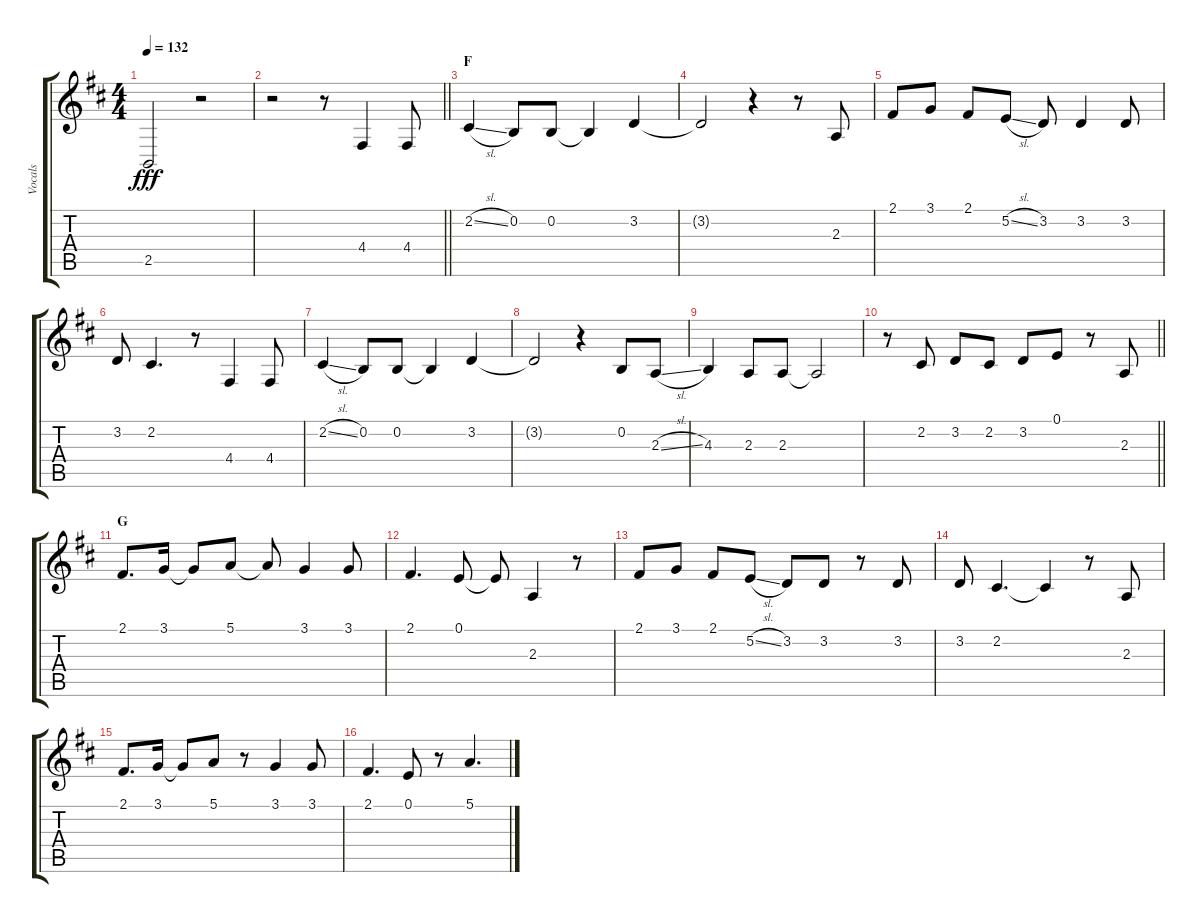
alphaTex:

\track ("Vocals" "Vocals") {instrument voiceoohs}
\staff {score tabs}
\tuning (E4 B3 G3 D3 A2 E2) {hide}
\ts (4 4)
\tempo 132
\clef g2
\ks d
2.5{t}.2{dy fff} r.2 |
\barLineRight lightlight
r.2 r.8 4.4.4 4.4.8 |
\section ("" "F")
2.2{sl}.4 0.2.8 0.2.8 0.2{t}.4 3.2.4 |
3.2{t}.2 r.4 r.8 2.3.8 |
2.1.8 3.1.8 2.1.8 5.2{sl}.8 3.2.8 3.2.4 3.2.8 |
3.2.8 2.2.4{d} r.8 4.4.4 4.4.8 |
2.2{sl}.4 0.2.8 0.2.8 0.2{t}.4 3.2.4 |
3.2{t}.2 r.4 0.2.8 2.3{sl}.8 |
4.3.4 2.3.8 2.3.8 2.3{t}.2 |
\barLineRight lightlight
r.8 2.2.8 3.2.8 2.2.8 3.2.8 0.1.8 r.8 2.3.8 |
\section ("" "G")
2.1.8{d} 3.1.16 3.1{t}.8 5.1.8 5.1{t}.8 3.1.4 3.1.8 |
2.1.4{d} 0.1.8 0.1{t}.8 2.3.4 r.8 |
2.1.8 3.1.8 2.1.8 5.2{sl}.8 3.2.8 3.2.8 r.8 3.2.8 |
3.2.8 2.2.4{d} 2.2{t}.4 r.8 2.3.8 |
2.1.8{d} 3.1.16 3.1{t}.8 5.1.8 r.8 3.1.4 3.1.8 |
2.1.4{d} 0.1.8 r.8 5.1.4{d}
